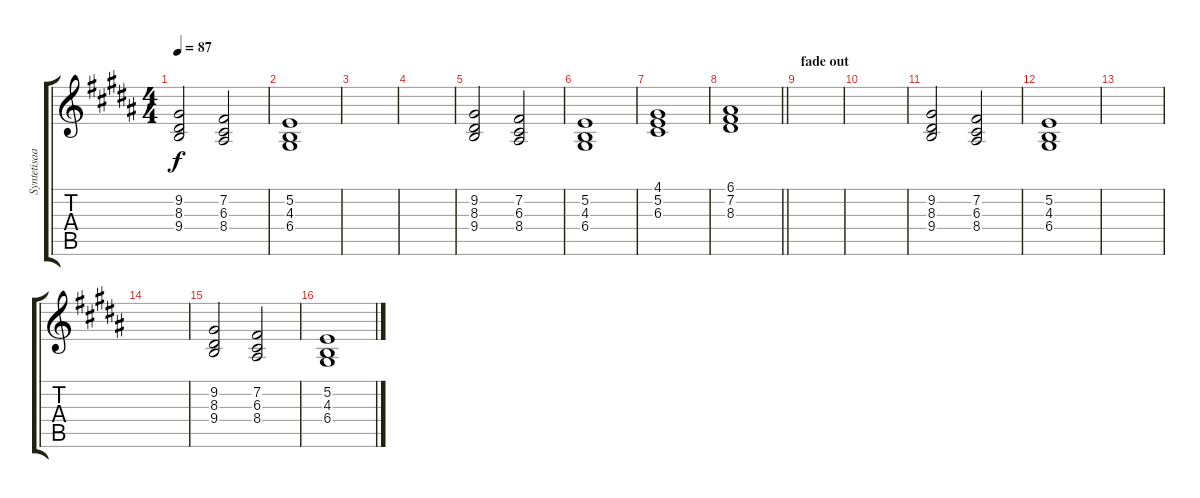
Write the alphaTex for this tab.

\track ("Syntetisaattori" "Syntetisaa") {instrument pad2warm}
\staff {score tabs}
\tuning (E4 B3 G3 D3 A2 E2) {hide}
\ts (4 4)
\tempo 87
\clef g2
\ks g#minor
(9.2 8.3 9.4).2{dy f} (7.2 6.3 8.4).2 |
(5.2 4.3 6.4).1 |
|
|
(9.2 8.3 9.4).2 (7.2 6.3 8.4).2 |
(5.2 4.3 6.4).1 |
(4.1 5.2 6.3).1 |
\barLineRight lightlight
(6.1 7.2 8.3).1 |
\section ("" "fade out")
|
|
(9.2 8.3 9.4).2 (7.2 6.3 8.4).2 |
(5.2 4.3 6.4).1 |
|
|
(9.2 8.3 9.4).2 (7.2 6.3 8.4).2 |
(5.2 4.3 6.4).1
